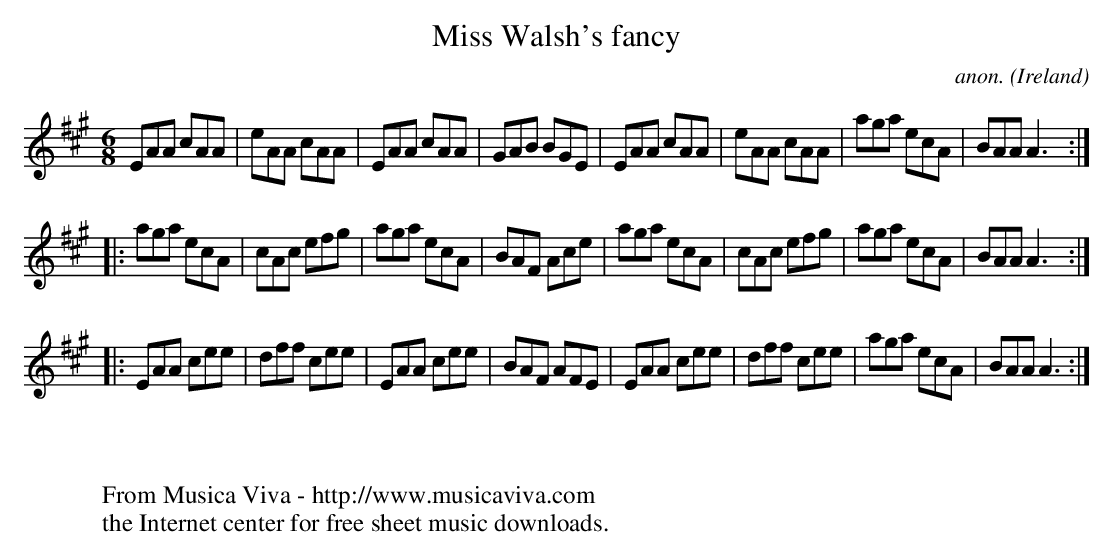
X:1
T:Miss Walsh's fancy
C:anon.
O:Ireland
M:6/8
L:1/8
K:A
EAA cAA|eAA cAA|EAA cAA|GAB BGE|EAA cAA|eAA cAA|aga ecA|BAA A3:|
|:aga ecA|cAc efg|aga ecA|BAF Ace|aga ecA|cAc efg|aga ecA|BAA A3:|
|:EAA cee|dff cee|EAA cee|BAF AFE|EAA cee|dff cee|aga ecA|BAA A3:|
W:
W:
W:  From Musica Viva - http://www.musicaviva.com
W:  the Internet center for free sheet music downloads.
